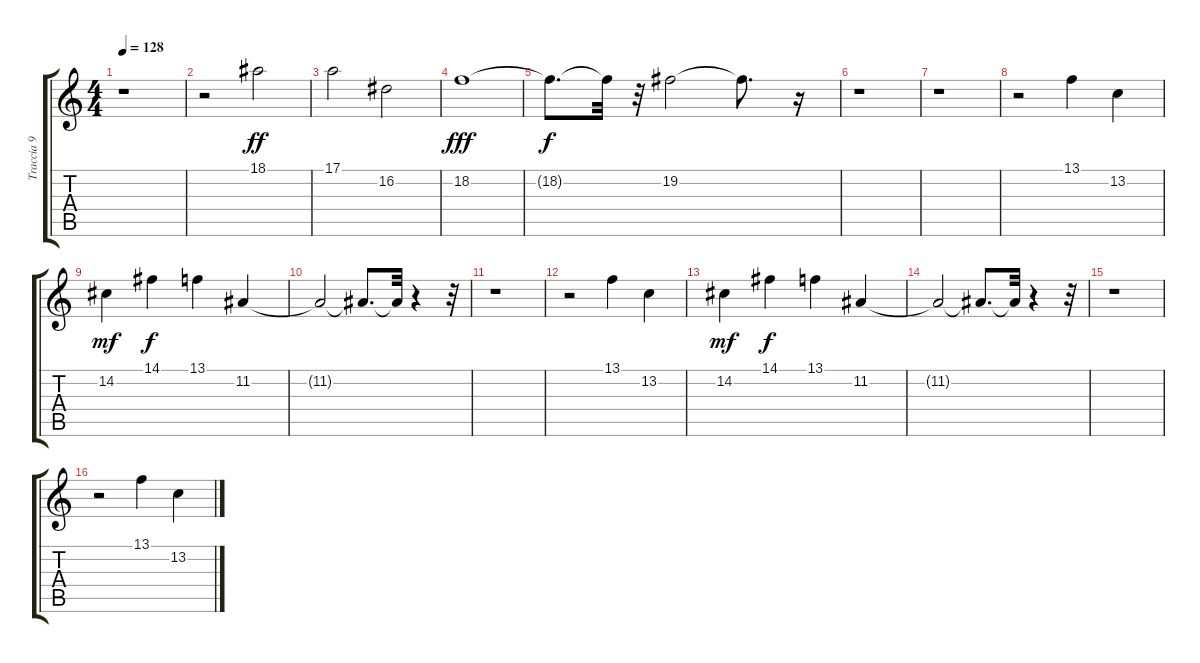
\track ("Traccia 9" "Traccia 9") {instrument pad3polysynth}
\staff {score tabs}
\tuning (E4 B3 G3 D3 A2 E2) {hide}
\ts (4 4)
\tempo 128
\clef g2
\ks c
r.1{dy ff} |
r.2 18.1.2 |
17.1.2 16.2.2 |
18.2.1{dy fff} |
18.2{t}.8{d dy f} 18.2{t}.32 r.32 19.2.2 19.2{t}.8{d} r.16 |
r.1 |
r.1 |
r.2 13.1.4 13.2.4 |
14.2.4{dy mf} 14.1.4{dy f} 13.1.4 11.2.4 |
11.2{t}.2 11.2{t}.8{d} 11.2{t}.32 r.4 r.32 |
r.1 |
r.2 13.1.4 13.2.4 |
14.2.4{dy mf} 14.1.4{dy f} 13.1.4 11.2.4 |
11.2{t}.2 11.2{t}.8{d} 11.2{t}.32 r.4 r.32 |
r.1 |
r.2 13.1.4 13.2.4
